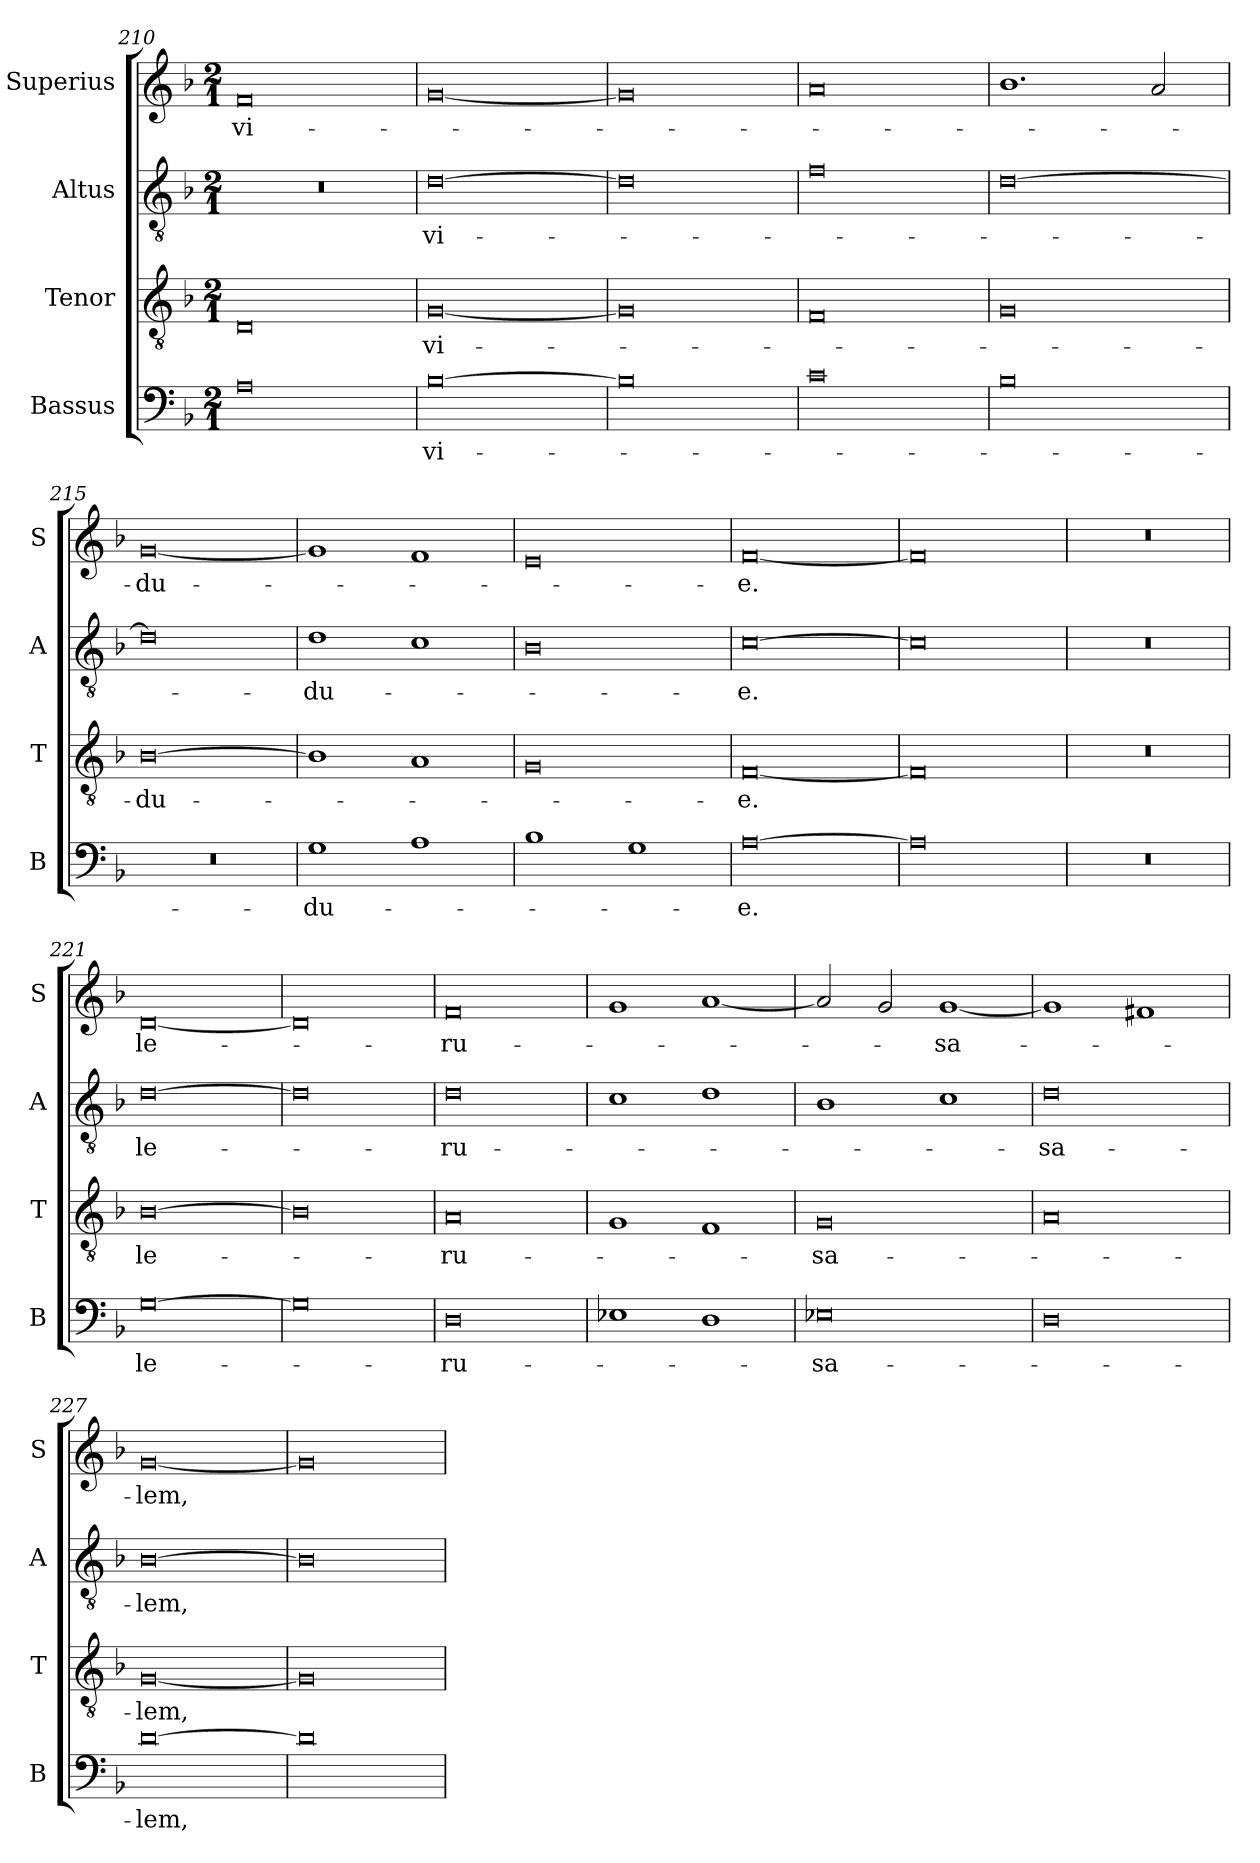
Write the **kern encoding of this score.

**kern	**text	**kern	**text	**kern	**text	**kern	**text
*part4	*part4	*part3	*part3	*part2	*part2	*part1	*part1
*staff4	*staff4	*staff3	*staff3	*staff2	*staff2	*staff1	*staff1
*I"Bassus	*	*I"Tenor	*	*I"Altus	*	*I"Superius	*
*I'B	*	*I'T	*	*I'A	*	*I'S	*
*clefF4	*	*clefGv2	*	*clefGv2	*	*clefG2	*
*k[b-]	*	*k[b-]	*	*k[b-]	*	*k[b-]	*
*M2/1	*	*M2/1	*	*M2/1	*	*M2/1	*
=210	=210	=210	=210	=210	=210	=210	=210
0A	.	0D	.	0r	.	0f	-vi-
=211	=211	=211	=211	=211	=211	=211	=211
[0B-	vi-	[0G	vi-	[0d	vi-	[0g	.
=212	=212	=212	=212	=212	=212	=212	=212
0B-]	.	0G]	.	0d]	.	0g]	.
=213	=213	=213	=213	=213	=213	=213	=213
0c	.	0F	.	0f	.	0a	.
=214	=214	=214	=214	=214	=214	=214	=214
0B-	.	0G	.	[0d	.	1.b-	.
.	.	.	.	.	.	2a	.
=215	=215	=215	=215	=215	=215	=215	=215
0r	.	[0B-	du-	0d]	.	[0g	-du-
=216	=216	=216	=216	=216	=216	=216	=216
1G	du-	1B-]	.	1d	-du-	1g]	.
1A	.	1A	.	1c	.	1f	.
=217	=217	=217	=217	=217	=217	=217	=217
1B-	.	0G	.	0B-	.	0e	.
1G	.	.	.	.	.	.	.
=218	=218	=218	=218	=218	=218	=218	=218
[0A	e.	[0F	e.	[0c	e.	[0f	e.
=219	=219	=219	=219	=219	=219	=219	=219
0A]	.	0F]	.	0c]	.	0f]	.
=220	=220	=220	=220	=220	=220	=220	=220
0r	.	0r	.	0r	.	0r	.
=221	=221	=221	=221	=221	=221	=221	=221
[0G	le-	[0B-	le-	[0d	le-	[0d	le-
=222	=222	=222	=222	=222	=222	=222	=222
0G]	.	0B-]	.	0d]	.	0d]	.
=223	=223	=223	=223	=223	=223	=223	=223
0D	-ru-	0A	-ru-	0d	-ru-	0f	-ru-
=224	=224	=224	=224	=224	=224	=224	=224
1E-X	.	1G	.	1c	.	1g	.
1D	.	1F	.	1d	.	[1a	.
=225	=225	=225	=225	=225	=225	=225	=225
0E-X	-sa-	0G	-sa-	1B-	.	2a]	.
.	.	.	.	.	.	2g	.
.	.	.	.	1c	.	[1g	-sa-
=226	=226	=226	=226	=226	=226	=226	=226
0D	.	0A	.	0d	-sa-	1g]	.
.	.	.	.	.	.	1f#X	.
=227	=227	=227	=227	=227	=227	=227	=227
[0d	lem,	[0G	lem,	[0B-	lem,	[0g	lem,
=228	=228	=228	=228	=228	=228	=228	=228
0d]	.	0G]	.	0B-]	.	0g]	.
=	=	=	=	=	=	=	=
*-	*-	*-	*-	*-	*-	*-	*-
